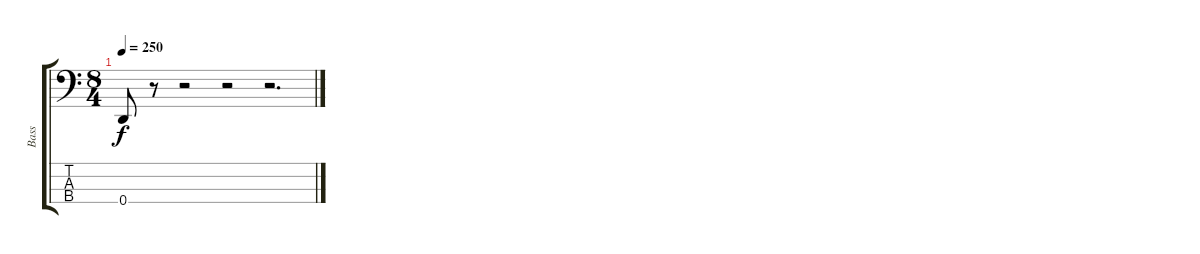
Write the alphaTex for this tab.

\track ("Bass" "Bass") {instrument electricbassfinger}
\staff {score tabs}
\tuning (F2 C2 G1 D1) {hide}
\ts (8 4)
\tempo 250
\clef f4
\ks c
0.4.8{dy f} r.8 r.2 r.2 r.2{d}
